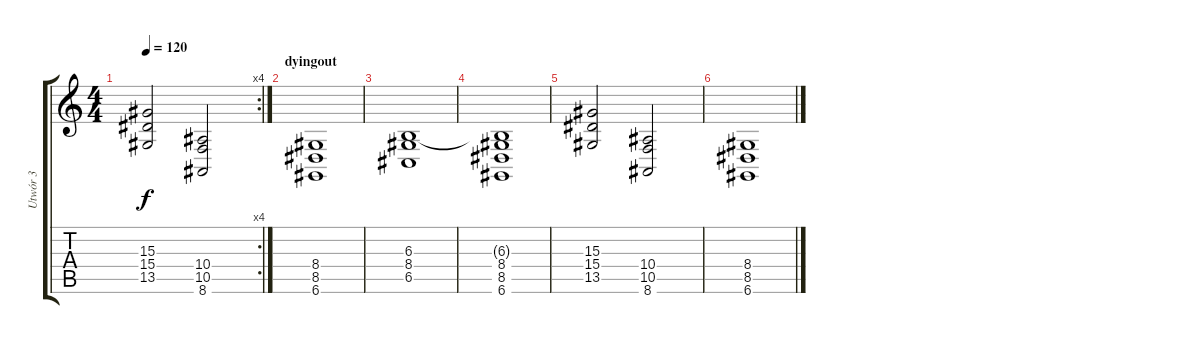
\track ("Utwór 3" "Utwór 3") {instrument stringensemble1}
\staff {score tabs}
\tuning (D4 A3 F3 C3 G2 D2) {hide}
\rc 4
\ts (4 4)
\tempo 120
\clef g2
\ks c
(15.3 15.4 13.5).2{dy f} (10.4 10.5 8.6).2 |
\section ("" "dyingout")
(8.4 8.5 6.6).1{volume 10 instrument stringensemble2} |
(6.3 8.4 6.5).1{volume 5} |
(6.3{t} 8.4 8.5 6.6).1 |
(15.3 15.4 13.5).2{volume 0} (10.4 10.5 8.6).2 |
(8.4 8.5 6.6).1{instrument stringensemble2}
